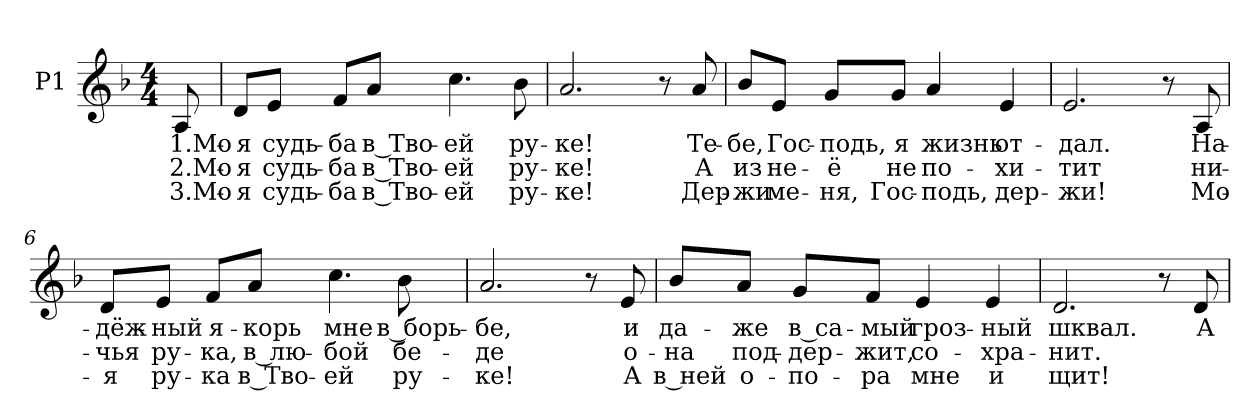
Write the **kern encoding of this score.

**kern	**text	**text	**text
*part1	*part1	*part1	*part1
*staff1	*staff1	*staff1	*staff1
*I"P1	*	*	*
!!LO:PB:g=z
*clefG2	*	*	*
*k[b-]	*	*	*
*d:	*	*	*
*M4/4	*	*	*
=1	=1	=1	=1
!	!LO:LY:b:color=#000000	!LO:LY:b:color=#000000	!LO:LY:b:color=#000000
8Ai/	1.Мо-	2.Мо-	3.Мо-
=2	=2	=2	=2
!	!LO:LY:b:color=#000000	!LO:LY:b:color=#000000	!LO:LY:b:color=#000000
8di/L	-я	-я	-я
!	!LO:LY:b:color=#000000	!LO:LY:b:color=#000000	!LO:LY:b:color=#000000
8ei/J	судь-	судь-	судь-
!	!LO:LY:b:color=#000000	!LO:LY:b:color=#000000	!LO:LY:b:color=#000000
8fi/L	-ба	-ба	-ба
!	!LO:LY:b:color=#000000	!LO:LY:b:color=#000000	!LO:LY:b:color=#000000
8ai/J	в Тво-	в Тво-	в Тво-
!	!LO:LY:b:color=#000000	!LO:LY:b:color=#000000	!LO:LY:b:color=#000000
4.cci\	-ей	-ей	-ей
!	!LO:LY:b:color=#000000	!LO:LY:b:color=#000000	!LO:LY:b:color=#000000
8b-i\	ру-	ру-	ру-
=3	=3	=3	=3
!	!LO:LY:b:color=#000000	!LO:LY:b:color=#000000	!LO:LY:b:color=#000000
2.ai/	-ке!	-ке!	-ке!
8r	.	.	.
!	!LO:LY:b:color=#000000	!LO:LY:b:color=#000000	!LO:LY:b:color=#000000
8ai/	Те-	А	Дер-
=4	=4	=4	=4
!	!LO:LY:b:color=#000000	!LO:LY:b:color=#000000	!LO:LY:b:color=#000000
8b-i/L	-бе,	из	-жи
!	!LO:LY:b:color=#000000	!LO:LY:b:color=#000000	!LO:LY:b:color=#000000
8ei/J	Гос-	не-	ме-
!	!LO:LY:b:color=#000000	!LO:LY:b:color=#000000	!LO:LY:b:color=#000000
8gi/L	-подь,	-ё	-ня,
!	!LO:LY:b:color=#000000	!LO:LY:b:color=#000000	!LO:LY:b:color=#000000
8gi/J	я	не	Гос-
!	!LO:LY:b:color=#000000	!LO:LY:b:color=#000000	!LO:LY:b:color=#000000
4ai/	жизнь	по-	-подь,
!	!LO:LY:b:color=#000000	!LO:LY:b:color=#000000	!LO:LY:b:color=#000000
4ei/	от-	-хи-	дер-
=5	=5	=5	=5
!	!LO:LY:b:color=#000000	!LO:LY:b:color=#000000	!LO:LY:b:color=#000000
2.ei/	-дал.	-тит	-жи!
8r	.	.	.
!	!LO:LY:b:color=#000000	!LO:LY:b:color=#000000	!LO:LY:b:color=#000000
8Ai/	На-	ни-	Мо-
!!LO:LB:g=z
=6	=6	=6	=6
!	!LO:LY:b:color=#000000	!LO:LY:b:color=#000000	!LO:LY:b:color=#000000
8di/L	-дёж-	-чья	-я
!	!LO:LY:b:color=#000000	!LO:LY:b:color=#000000	!LO:LY:b:color=#000000
8ei/J	-ный	ру-	ру-
!	!LO:LY:b:color=#000000	!LO:LY:b:color=#000000	!LO:LY:b:color=#000000
8fi/L	я-	-ка,	-ка
!	!LO:LY:b:color=#000000	!LO:LY:b:color=#000000	!LO:LY:b:color=#000000
8ai/J	-корь	в лю-	в Тво-
!	!LO:LY:b:color=#000000	!LO:LY:b:color=#000000	!LO:LY:b:color=#000000
4.cci\	мне	-бой	-ей
!	!LO:LY:b:color=#000000	!LO:LY:b:color=#000000	!LO:LY:b:color=#000000
8b-i\	в борь-	бе-	ру-
=7	=7	=7	=7
!	!LO:LY:b:color=#000000	!LO:LY:b:color=#000000	!LO:LY:b:color=#000000
2.ai/	-бе,	-де	-ке!
8r	.	.	.
!	!LO:LY:b:color=#000000	!LO:LY:b:color=#000000	!LO:LY:b:color=#000000
8ei/	и	о-	А
=8	=8	=8	=8
!	!LO:LY:b:color=#000000	!LO:LY:b:color=#000000	!LO:LY:b:color=#000000
8b-i/L	да-	-на	в ней
!	!LO:LY:b:color=#000000	!LO:LY:b:color=#000000	!LO:LY:b:color=#000000
8ai/J	-же	под-	о-
!	!LO:LY:b:color=#000000	!LO:LY:b:color=#000000	!LO:LY:b:color=#000000
8gi/L	в са-	-дер-	-по-
!	!LO:LY:b:color=#000000	!LO:LY:b:color=#000000	!LO:LY:b:color=#000000
8fi/J	-мый	-жит,	-ра
!	!LO:LY:b:color=#000000	!LO:LY:b:color=#000000	!LO:LY:b:color=#000000
4ei/	гроз-	со-	мне
!	!LO:LY:b:color=#000000	!LO:LY:b:color=#000000	!LO:LY:b:color=#000000
4ei/	-ный	-хра-	и
=9	=9	=9	=9
!	!LO:LY:b:color=#000000	!LO:LY:b:color=#000000	!LO:LY:b:color=#000000
2.di/	шквал.	-нит.	щит!
8r	.	.	.
!	!LO:LY:b:color=#000000	!	!
8di/	А	.	.
=	=	=	=
*-	*-	*-	*-
